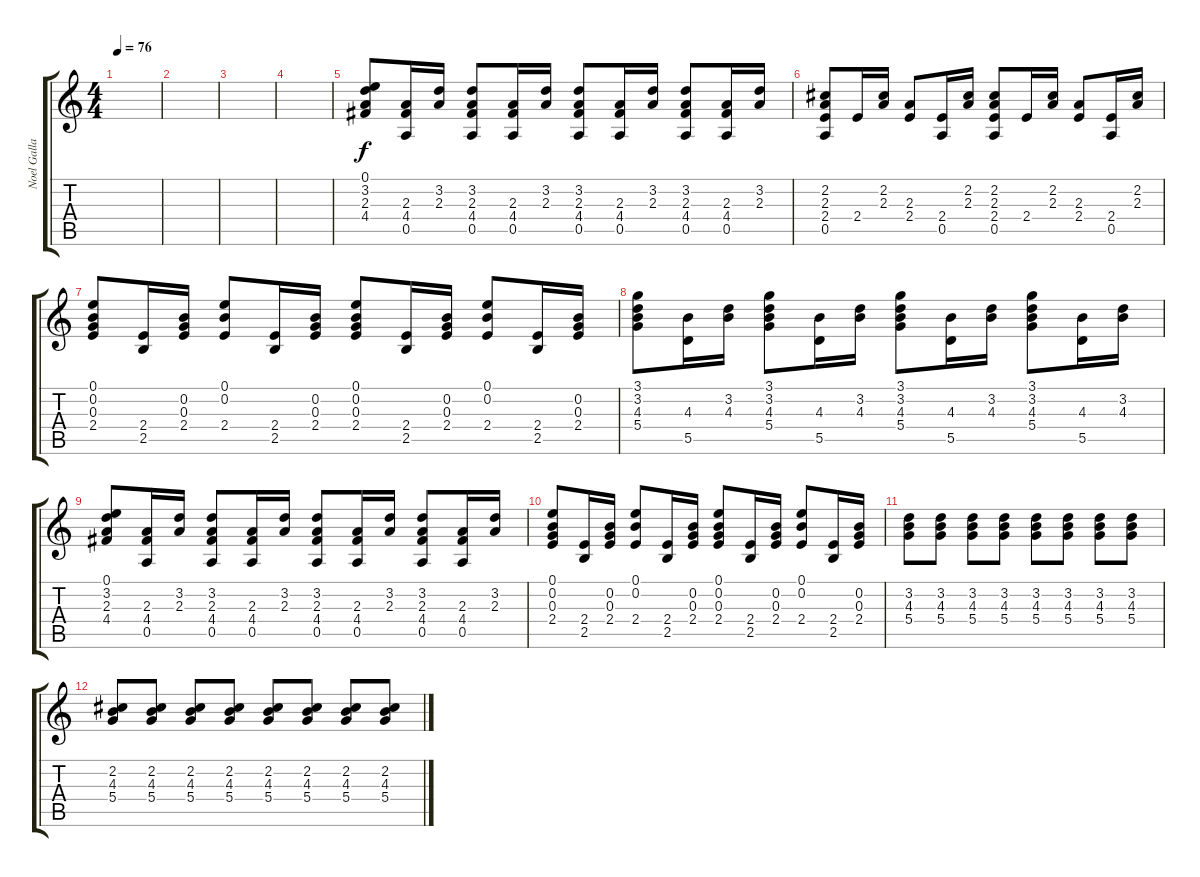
\track ("Noel Gallagher" "Noel Galla") {instrument electricguitarjazz}
\staff {score tabs}
\tuning (E4 B3 G3 D3 A2 E2) {hide}
\ts (4 4)
\tempo 76
\clef g2
\ks c
|
|
|
|
(0.1 3.2 2.3 4.4).8 (2.3 4.4 0.5).16 (3.2 2.3).16 (3.2 2.3 4.4 0.5).8 (2.3 4.4 0.5).16 (3.2 2.3).16 (3.2 2.3 4.4 0.5).8 (2.3 4.4 0.5).16 (3.2 2.3).16 (3.2 2.3 4.4 0.5).8 (2.3 4.4 0.5).16 (3.2 2.3).16 |
(2.2 2.3 2.4 0.5).8 2.4.16 (2.2 2.3).16 (2.3 2.4).8 (2.4 0.5).16 (2.2 2.3).16 (2.2 2.3 2.4 0.5).8 2.4.16 (2.2 2.3).16 (2.3 2.4).8 (2.4 0.5).16 (2.2 2.3).16 |
(0.1 0.2 0.3 2.4).8 (2.4 2.5).16 (0.2 0.3 2.4).16 (0.1 0.2 2.4).8 (2.4 2.5).16 (0.2 0.3 2.4).16 (0.1 0.2 0.3 2.4).8 (2.4 2.5).16 (0.2 0.3 2.4).16 (0.1 0.2 2.4).8 (2.4 2.5).16 (0.2 0.3 2.4).16 |
(3.1 3.2 4.3 5.4).8 (4.3 5.5).16 (3.2 4.3).16 (3.1 3.2 4.3 5.4).8 (4.3 5.5).16 (3.2 4.3).16 (3.1 3.2 4.3 5.4).8 (4.3 5.5).16 (3.2 4.3).16 (3.1 3.2 4.3 5.4).8 (4.3 5.5).16 (3.2 4.3).16 |
(0.1 3.2 2.3 4.4).8 (2.3 4.4 0.5).16 (3.2 2.3).16 (3.2 2.3 4.4 0.5).8 (2.3 4.4 0.5).16 (3.2 2.3).16 (3.2 2.3 4.4 0.5).8 (2.3 4.4 0.5).16 (3.2 2.3).16 (3.2 2.3 4.4 0.5).8 (2.3 4.4 0.5).16 (3.2 2.3).16 |
(0.1 0.2 0.3 2.4).8 (2.4 2.5).16 (0.2 0.3 2.4).16 (0.1 0.2 2.4).8 (2.4 2.5).16 (0.2 0.3 2.4).16 (0.1 0.2 0.3 2.4).8 (2.4 2.5).16 (0.2 0.3 2.4).16 (0.1 0.2 2.4).8 (2.4 2.5).16 (0.2 0.3 2.4).16 |
(3.2 4.3 5.4).8 (3.2 4.3 5.4).8 (3.2 4.3 5.4).8 (3.2 4.3 5.4).8 (3.2 4.3 5.4).8 (3.2 4.3 5.4).8 (3.2 4.3 5.4).8 (3.2 4.3 5.4).8 |
(2.2 4.3 5.4).8 (2.2 4.3 5.4).8 (2.2 4.3 5.4).8 (2.2 4.3 5.4).8 (2.2 4.3 5.4).8 (2.2 4.3 5.4).8 (2.2 4.3 5.4).8 (2.2 4.3 5.4).8
